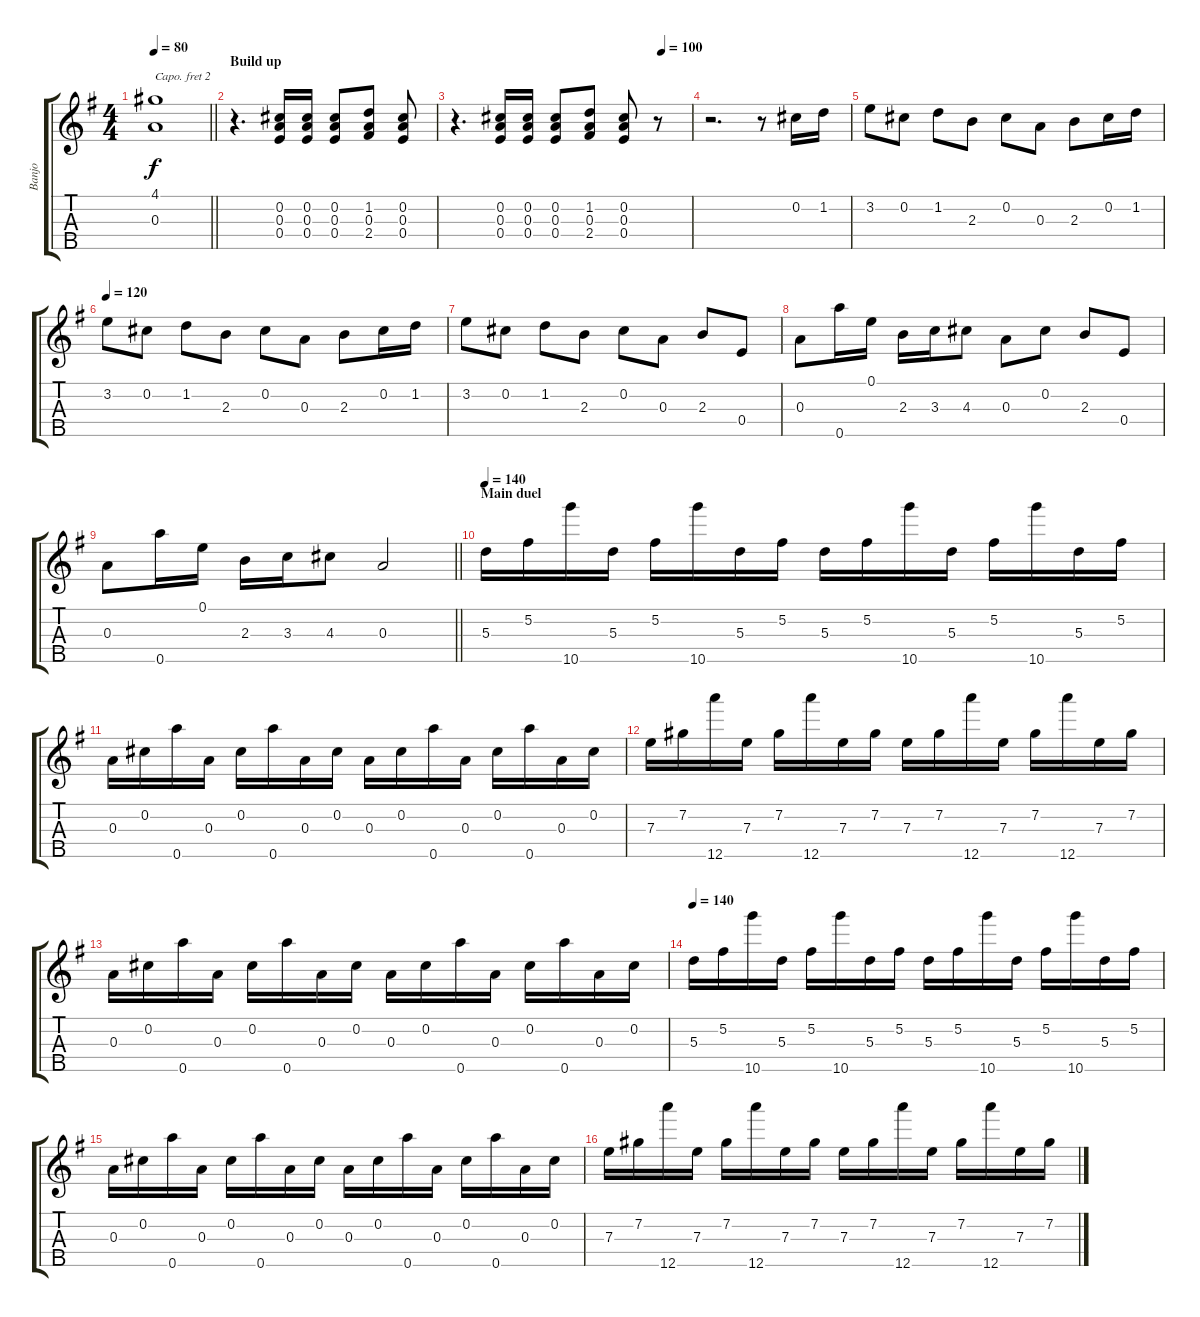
\track ("Banjo" "Banjo") {instrument banjo}
\staff {score tabs}
\capo 2
\tuning (D4 B3 G3 D3 G4) {hide}
\displaytranspose 12
\ts (4 4)
\tempo 80
\clef g2
\barLineRight lightlight
\ks g
(4.1{t} 0.3).1{dy f} |
\section ("" "Build up")
r.4{d} (0.2 0.3 0.4).16 (0.2 0.3 0.4).16 (0.2 0.3 0.4).8 (1.2 0.3 2.4).8 (0.2 0.3 0.4).8 |
\tempo (100 0.875)
r.4{d} (0.2 0.3 0.4).16 (0.2 0.3 0.4).16 (0.2 0.3 0.4).8 (1.2 0.3 2.4).8 (0.2 0.3 0.4).8 r.8 |
r.2{d} r.8 0.2.16 1.2.16 |
3.2.8 0.2.8 1.2.8 2.3.8 0.2.8 0.3.8 2.3.8 0.2.16 1.2.16 |
\tempo 120
3.2.8 0.2.8 1.2.8 2.3.8 0.2.8 0.3.8 2.3.8 0.2.16 1.2.16 |
3.2.8 0.2.8 1.2.8 2.3.8 0.2.8 0.3.8 2.3.8 0.4.8 |
0.3.8 0.5.16 0.1.16 2.3.16 3.3.16 4.3.8 0.3.8 0.2.8 2.3.8 0.4.8 |
\barLineRight lightlight
0.3.8 0.5.16 0.1.16 2.3.16 3.3.16 4.3.8 0.3.2 |
\section ("" "Main duel")
\tempo 140
5.3.16 5.2.16 10.5.16 5.3.16 5.2.16 10.5.16 5.3.16 5.2.16 5.3.16 5.2.16 10.5.16 5.3.16 5.2.16 10.5.16 5.3.16 5.2.16 |
0.3.16 0.2.16 0.5.16 0.3.16 0.2.16 0.5.16 0.3.16 0.2.16 0.3.16 0.2.16 0.5.16 0.3.16 0.2.16 0.5.16 0.3.16 0.2.16 |
7.3.16 7.2.16 12.5.16 7.3.16 7.2.16 12.5.16 7.3.16 7.2.16 7.3.16 7.2.16 12.5.16 7.3.16 7.2.16 12.5.16 7.3.16 7.2.16 |
0.3.16 0.2.16 0.5.16 0.3.16 0.2.16 0.5.16 0.3.16 0.2.16 0.3.16 0.2.16 0.5.16 0.3.16 0.2.16 0.5.16 0.3.16 0.2.16 |
\tempo 140
5.3.16 5.2.16 10.5.16 5.3.16 5.2.16 10.5.16 5.3.16 5.2.16 5.3.16 5.2.16 10.5.16 5.3.16 5.2.16 10.5.16 5.3.16 5.2.16 |
0.3.16 0.2.16 0.5.16 0.3.16 0.2.16 0.5.16 0.3.16 0.2.16 0.3.16 0.2.16 0.5.16 0.3.16 0.2.16 0.5.16 0.3.16 0.2.16 |
7.3.16 7.2.16 12.5.16 7.3.16 7.2.16 12.5.16 7.3.16 7.2.16 7.3.16 7.2.16 12.5.16 7.3.16 7.2.16 12.5.16 7.3.16 7.2.16
